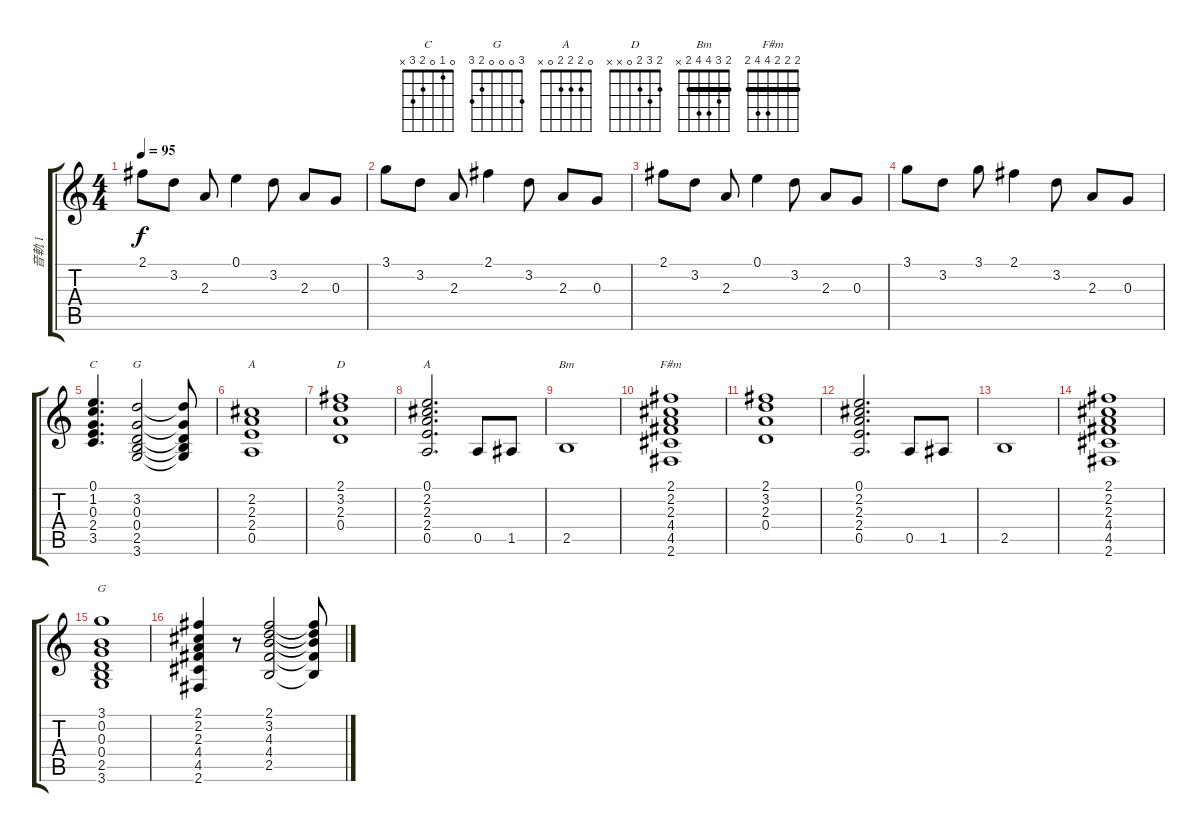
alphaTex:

\track ("音軌 1" "音軌 1") {instrument electricguitarjazz}
\staff {score tabs}
\tuning (E4 B3 G3 D3 A2 E2) {hide}
\chord ("C" 0 1 0 2 3 x)
\chord ("G" x 3 0 0 2 3)
\chord ("A" x 2 2 2 0 x)
\chord ("D" 2 3 2 0 x x)
\chord ("A" 0 2 2 2 0 x)
\chord ("Bm" 2 3 4 4 2 x) {barre 2}
\chord ("F#m" 2 2 2 4 4 2) {barre 2}
\chord ("G" 3 0 0 0 2 3)
\ts (4 4)
\tempo 95
\clef g2
\ks c
2.1.8{dy f instrument electricguitarjazz} 3.2.8 2.3.8 0.1.4 3.2.8 2.3.8 0.3.8 |
3.1.8 3.2.8 2.3.8 2.1.4 3.2.8 2.3.8 0.3.8 |
2.1.8 3.2.8 2.3.8 0.1.4 3.2.8 2.3.8 0.3.8 |
3.1.8 3.2.8 3.1.8 2.1.4 3.2.8 2.3.8 0.3.8 |
(0.1 1.2 0.3 2.4 3.5).4{d ch "C"} (3.2 0.3 0.4 2.5 3.6).2{ch "G"} (3.2{t} 0.3{t} 0.4{t} 2.5{t} 3.6{t}).8 |
(2.2 2.3 2.4 0.5).1{ch "A"} |
(2.1 3.2 2.3 0.4).1{ch "D"} |
(0.1 2.2 2.3 2.4 0.5).2{d ch "A"} 0.5.8 1.5.8 |
2.5.1{ch "Bm"} |
(2.1 2.2 2.3 4.4 4.5 2.6).1{ch "F#m"} |
(2.1 3.2 2.3 0.4).1 |
(0.1 2.2 2.3 2.4 0.5).2{d} 0.5.8 1.5.8 |
2.5.1 |
(2.1 2.2 2.3 4.4 4.5 2.6).1 |
(3.1 0.2 0.3 0.4 2.5 3.6).1{ch "G"} |
(2.1 2.2 2.3 4.4 4.5 2.6).4 r.8 (2.1 3.2 4.3 4.4 2.5).2 (2.1{t} 3.2{t} 4.3{t} 4.4{t} 2.5{t}).8
